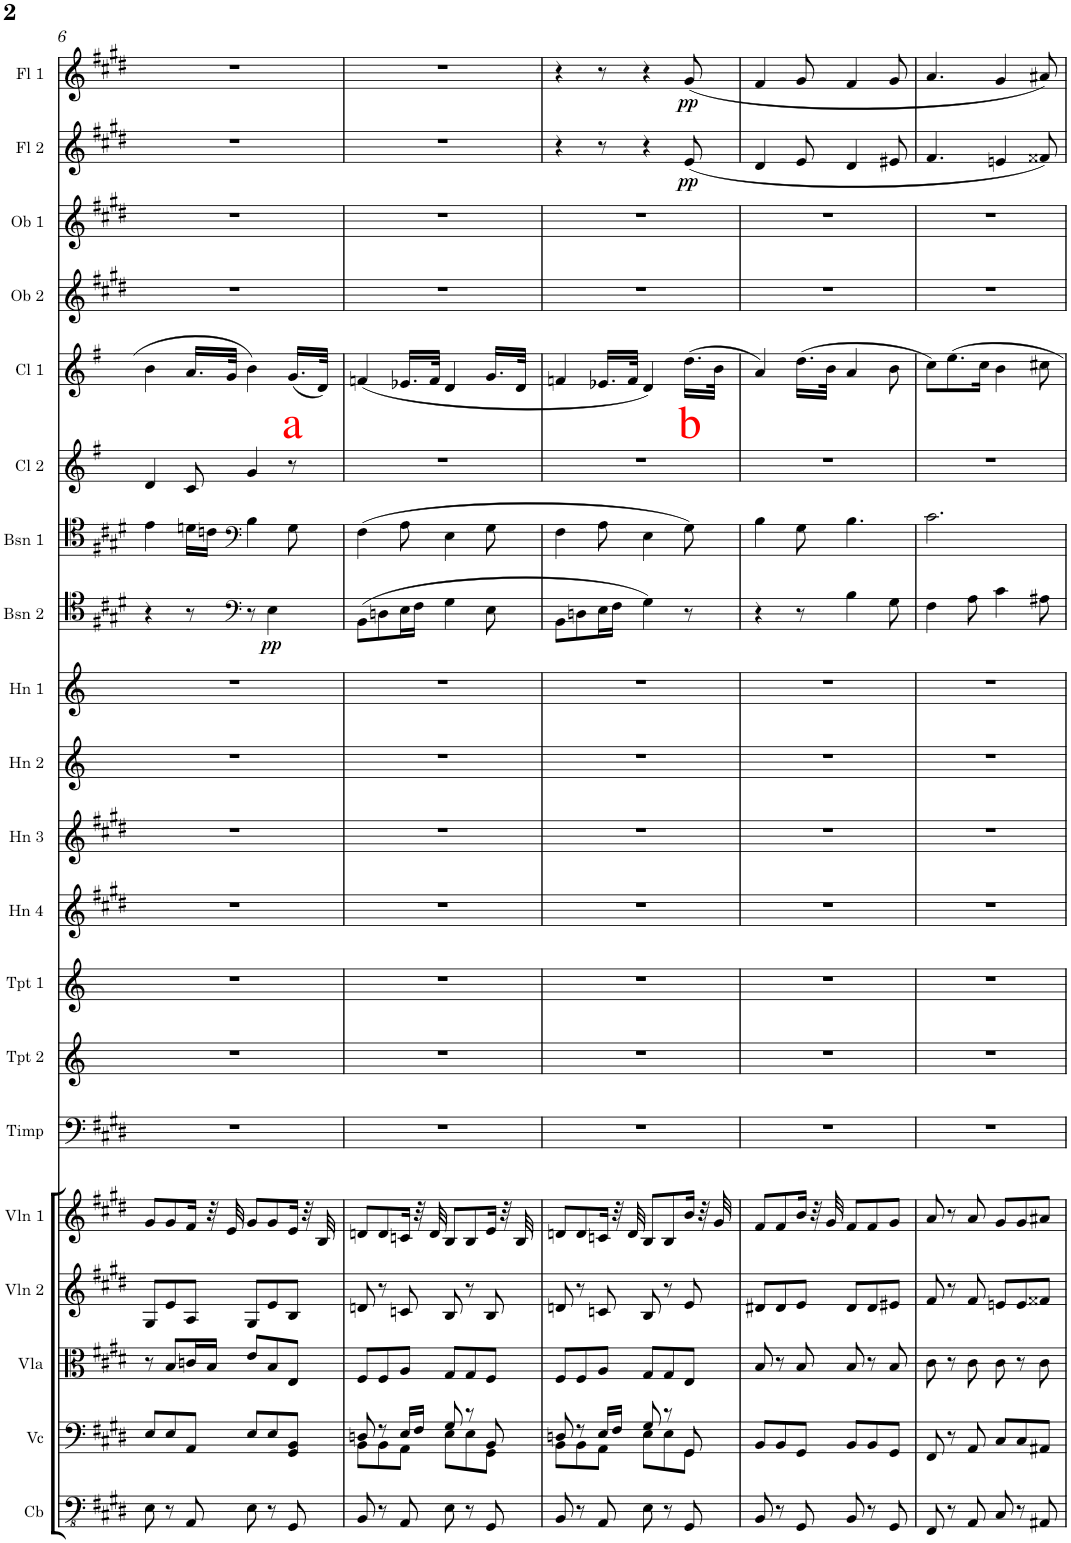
**kern	**kern	**kern	**kern	**kern	**kern	**kern	**kern	**kern	**kern	**kern	**kern	**kern	**dynam	**kern	**kern	**kern	**text	**kern	**kern	**kern	**dynam	**kern	**dynam
*part20	*part19	*part18	*part17	*part16	*part15	*part14	*part13	*part12	*part11	*part10	*part9	*part8	*part8	*part7	*part6	*part5	*part5	*part4	*part3	*part2	*part2	*part1	*part1
*staff20	*staff19	*staff18	*staff17	*staff16	*staff15	*staff14	*staff13	*staff12	*staff11	*staff10	*staff9	*staff8	*staff8	*staff7	*staff6	*staff5	*staff5	*staff4	*staff3	*staff2	*staff2	*staff1	*staff1
*I"Contrabass	*I"Violoncello	*I"Viola	*I"Violin 2	*I"Violin 1	*I"Timpani	*I"E Trumpet 2	*I"E Trumpet 1	*I"C Horn 4	*I"C Horn 3	*I"E Horn 2	*I"E Horn 1	*I"Bassoon 2	*	*I"Bassoon 1	*I"A Clarinet 2	*I"A Clarinet 1	*	*I"Oboe 2	*I"Oboe 1	*I"Flute 2	*	*I"Flute 1	*
*I'Cb	*I'Vc	*I'Vla	*I'Vln 2	*I'Vln 1	*I'Timp	*I'Tpt 2	*I'Tpt 1	*I'Hn 4	*I'Hn 3	*I'Hn 2	*I'Hn 1	*I'Bsn 2	*	*I'Bsn 1	*I'Cl 2	*I'Cl 1	*	*I'Ob 2	*I'Ob 1	*I'Fl 2	*	*I'Fl 1	*
!!LO:PB:g=z
*clefFv4	*clefF4	*clefC3	*clefG2	*clefG2	*clefF4	*clefG2	*clefG2	*clefG2	*clefG2	*clefG2	*clefG2	*clefC4	*	*clefC4	*clefG2	*clefG2	*	*clefG2	*clefG2	*clefG2	*	*clefG2	*
*	*	*	*	*	*	*Trd1c2	*Trd1c2	*Trd4c7	*Trd4c7	*Trd4c7	*Trd4c7	*	*	*	*Trd1c2	*Trd1c2	*	*	*	*	*	*	*
*k[f#c#g#d#]	*k[f#c#g#d#]	*k[f#c#g#d#]	*k[f#c#g#d#]	*k[f#c#g#d#]	*k[f#c#g#d#]	*k[]	*k[]	*k[f#c#g#d#]	*k[f#c#g#d#]	*k[]	*k[]	*k[f#c#g#d#]	*	*k[f#c#g#d#]	*k[f#]	*k[f#]	*	*k[f#c#g#d#]	*k[f#c#g#d#]	*k[f#c#g#d#]	*	*k[f#c#g#d#]	*
*M6/8	*M6/8	*M6/8	*M6/8	*M6/8	*M6/8	*M6/8	*M6/8	*M6/8	*M6/8	*M6/8	*M6/8	*M6/8	*	*M6/8	*M6/8	*M6/8	*	*M6/8	*M6/8	*M6/8	*	*M6/8	*
=6	=6	=6	=6	=6	=6	=6	=6	=6	=6	=6	=6	=6	=6	=6	=6	=6	=6	=6	=6	=6	=6	=6	=6
8EE\	8E/L	8r	8G#/L	8g#/L	2.r	2.r	2.r	2.r	2.r	2.r	2.r	4r	.	4e\	4d/	4b\	.	2.r	2.r	2.r	.	2.r	.
8r	8E/	8B/L	8e/	8g#/	.	.	.	.	.	.	.	.	.	.	.	.	.	.	.	.	.	.	.
8AAA/	8AA/J	16cn/L	8A/J	16f#/Jk	.	.	.	.	.	.	.	8r	.	16dn\LL	8c/	16.a/LL	.	.	.	.	.	.	.
.	.	16B/JJ	.	32r	.	.	.	.	.	.	.	.	.	16cn\JJ	.	.	.	.	.	.	.	.	.
.	.	.	.	32e/	.	.	.	.	.	.	.	.	.	.	.	32g/JJk	.	.	.	.	.	.	.
*	*	*	*	*	*	*	*	*	*	*	*	*clefF4	*	*clefF4	*	*	*	*	*	*	*	*	*
8EE\	8E/L	8e/L	8G#/L	8g#/L	.	.	.	.	.	.	.	8r	.	4B\	4g/	4b\	.	.	.	.	.	.	.
!	!	!	!	!	!	!	!	!	!	!	!	!	!LO:DY:b	!	!	!	!	!	!	!	!	!	!
8r	8E/	8B/	8e/	8g#/	.	.	.	.	.	.	.	4E\	pp	.	.	.	.	.	.	.	.	.	.
!	!	!	!	!	!	!	!	!	!	!	!	!	!	!	!	!	!LO:LY:b:color=#FF0000	!	!	!	!	!	!
8GGG#/	8GG#/ 8BB/J	8E/J	8B/J	16e/Jk	.	.	.	.	.	.	.	.	.	8G#\	8r	(16.g/LL	a	.	.	.	.	.	.
.	.	.	.	32r	.	.	.	.	.	.	.	.	.	.	.	.	.	.	.	.	.	.	.
.	.	.	.	32B/	.	.	.	.	.	.	.	.	.	.	.	32d/JJk)	.	.	.	.	.	.	.
=7	=7	=7	=7	=7	=7	=7	=7	=7	=7	=7	=7	=7	=7	=7	=7	=7	=7	=7	=7	=7	=7	=7	=7
*	*^	*	*	*	*	*	*	*	*	*	*	*	*	*	*	*	*	*	*	*	*	*	*
8BBB/	8Dn/	8BB\L	8F#/L	8dn/	8dn/L	2.r	2.r	2.r	2.r	2.r	2.r	2.r	(8BB\L	.	(4F#\	2.r	(4fn/	.	2.r	2.r	2.r	.	2.r	.
8r	8r	8BB\	8F#/	8r	8d/	.	.	.	.	.	.	.	8Dn\	.	.	.	.	.	.	.	.	.	.	.
8AAA/	16E/LL	8AA\J	8A/J	8cn/	16cn/Jk	.	.	.	.	.	.	.	16E\L	.	8A\	.	16.e-X/LL	.	.	.	.	.	.	.
.	16F#/JJ	.	.	.	32r	.	.	.	.	.	.	.	16F#\JJ	.	.	.	.	.	.	.	.	.	.	.
.	.	.	.	.	32d/	.	.	.	.	.	.	.	.	.	.	.	32f/JJk	.	.	.	.	.	.	.
8EE\	8G#/	8E\L	8G#/L	8B/	8B/L	.	.	.	.	.	.	.	4G#\	.	4E\	.	4d/	.	.	.	.	.	.	.
8r	8r	8E\	8G#/	8r	8B/	.	.	.	.	.	.	.	.	.	.	.	.	.	.	.	.	.	.	.
8GGG#/	8BB/	8GG#\J	8F#/J	8B/	16e/Jk	.	.	.	.	.	.	.	8E\	.	8G#\	.	16.g/LL	.	.	.	.	.	.	.
.	.	.	.	.	32r	.	.	.	.	.	.	.	.	.	.	.	.	.	.	.	.	.	.	.
.	.	.	.	.	32B/	.	.	.	.	.	.	.	.	.	.	.	32d/JJk	.	.	.	.	.	.	.
=8	=8	=8	=8	=8	=8	=8	=8	=8	=8	=8	=8	=8	=8	=8	=8	=8	=8	=8	=8	=8	=8	=8	=8	=8
8BBB/	8Dn/	8BB\L	8F#/L	8dn/	8dn/L	2.r	2.r	2.r	2.r	2.r	2.r	2.r	8BB\L	.	4F#\	2.r	4fn/	.	2.r	2.r	4r	.	4r	.
8r	8r	8BB\	8F#/	8r	8d/	.	.	.	.	.	.	.	8Dn\	.	.	.	.	.	.	.	.	.	.	.
8AAA/	16E/LL	8AA\J	8A/J	8cn/	16cn/Jk	.	.	.	.	.	.	.	16E\L	.	8A\	.	16.e-X/LL	.	.	.	8r	.	8r	.
.	16F#/JJ	.	.	.	32r	.	.	.	.	.	.	.	16F#\JJ	.	.	.	.	.	.	.	.	.	.	.
.	.	.	.	.	32d/	.	.	.	.	.	.	.	.	.	.	.	32f/JJk	.	.	.	.	.	.	.
8EE\	8G#/	8E\L	8G#/L	8B/	8B/L	.	.	.	.	.	.	.	4G#\)	.	4E\	.	4d/)	.	.	.	4r	.	4r	.
8r	8r	8E\	8G#/	8r	8B/	.	.	.	.	.	.	.	.	.	.	.	.	.	.	.	.	.	.	.
!	!	!	!	!	!	!	!	!	!	!	!	!	!	!	!	!	!	!LO:LY:b:color=#FF0000	!	!	!	!LO:DY:b	!	!LO:DY:b
8GGG#/	8GG#/	8GG#\J	8E/J	8e/	16b/Jk	.	.	.	.	.	.	.	8r	.	8G#\)	.	(16.dd\LL	b	.	.	(8e/	pp	(8g#/	pp
.	.	.	.	.	32r	.	.	.	.	.	.	.	.	.	.	.	.	.	.	.	.	.	.	.
.	.	.	.	.	32g#/	.	.	.	.	.	.	.	.	.	.	.	32b\JJk	.	.	.	.	.	.	.
*	*v	*v	*	*	*	*	*	*	*	*	*	*	*	*	*	*	*	*	*	*	*	*	*	*
=9	=9	=9	=9	=9	=9	=9	=9	=9	=9	=9	=9	=9	=9	=9	=9	=9	=9	=9	=9	=9	=9	=9	=9
8BBB/	8BB/L	8B/	8d#X/L	8f#/L	2.r	2.r	2.r	2.r	2.r	2.r	2.r	4r	.	4B\	2.r	4a/)	.	2.r	2.r	4d#/	.	4f#/	.
8r	8BB/	8r	8d#/	8f#/	.	.	.	.	.	.	.	.	.	.	.	.	.	.	.	.	.	.	.
8GGG#/	8GG#/J	8B/	8e/J	16b/Jk	.	.	.	.	.	.	.	8r	.	8G#\	.	(16.dd\LL	.	.	.	8e/	.	8g#/	.
.	.	.	.	32r	.	.	.	.	.	.	.	.	.	.	.	.	.	.	.	.	.	.	.
.	.	.	.	32g#/	.	.	.	.	.	.	.	.	.	.	.	32b\JJk	.	.	.	.	.	.	.
8BBB/	8BB/L	8B/	8d#/L	8f#/L	.	.	.	.	.	.	.	4B\	.	4.B\	.	4a/	.	.	.	4d#/	.	4f#/	.
8r	8BB/	8r	8d#/	8f#/	.	.	.	.	.	.	.	.	.	.	.	.	.	.	.	.	.	.	.
8GGG#/	8GG#/J	8B/	8e#X/J	8g#/J	.	.	.	.	.	.	.	8G#\	.	.	.	8b\	.	.	.	8e#X/	.	8g#/	.
=10	=10	=10	=10	=10	=10	=10	=10	=10	=10	=10	=10	=10	=10	=10	=10	=10	=10	=10	=10	=10	=10	=10	=10
8FFF#/	8FF#/	8c#\	8f#/	8a/	2.r	2.r	2.r	2.r	2.r	2.r	2.r	4F#\	.	2.c#\	2.r	8cc\L)	.	2.r	2.r	4.f#/	.	4.a/	.
8r	8r	8r	8r	8r	.	.	.	.	.	.	.	.	.	.	.	8.ee\	.	.	.	.	.	.	.
8AAA/	8AA/	8c#\	8f#/	8a/	.	.	.	.	.	.	.	8A\	.	.	.	.	.	.	.	.	.	.	.
.	.	.	.	.	.	.	.	.	.	.	.	.	.	.	.	16cc\Jk	.	.	.	.	.	.	.
8CC#/	8C#/L	8c#\	8en/L	8g#/L	.	.	.	.	.	.	.	4c#\	.	.	.	4b\	.	.	.	4en/	.	4g#/	.
8r	8C#/	8r	8e/	8g#/	.	.	.	.	.	.	.	.	.	.	.	.	.	.	.	.	.	.	.
8AAA#X/	8AA#X/J	8c#\	8f##X/J	8a#X/J	.	.	.	.	.	.	.	8A#X\	.	.	.	8cc#X\	.	.	.	8f##X/)	.	8a#X/)	.
=	=	=	=	=	=	=	=	=	=	=	=	=	=	=	=	=	=	=	=	=	=	=	=
*-	*-	*-	*-	*-	*-	*-	*-	*-	*-	*-	*-	*-	*-	*-	*-	*-	*-	*-	*-	*-	*-	*-	*-
